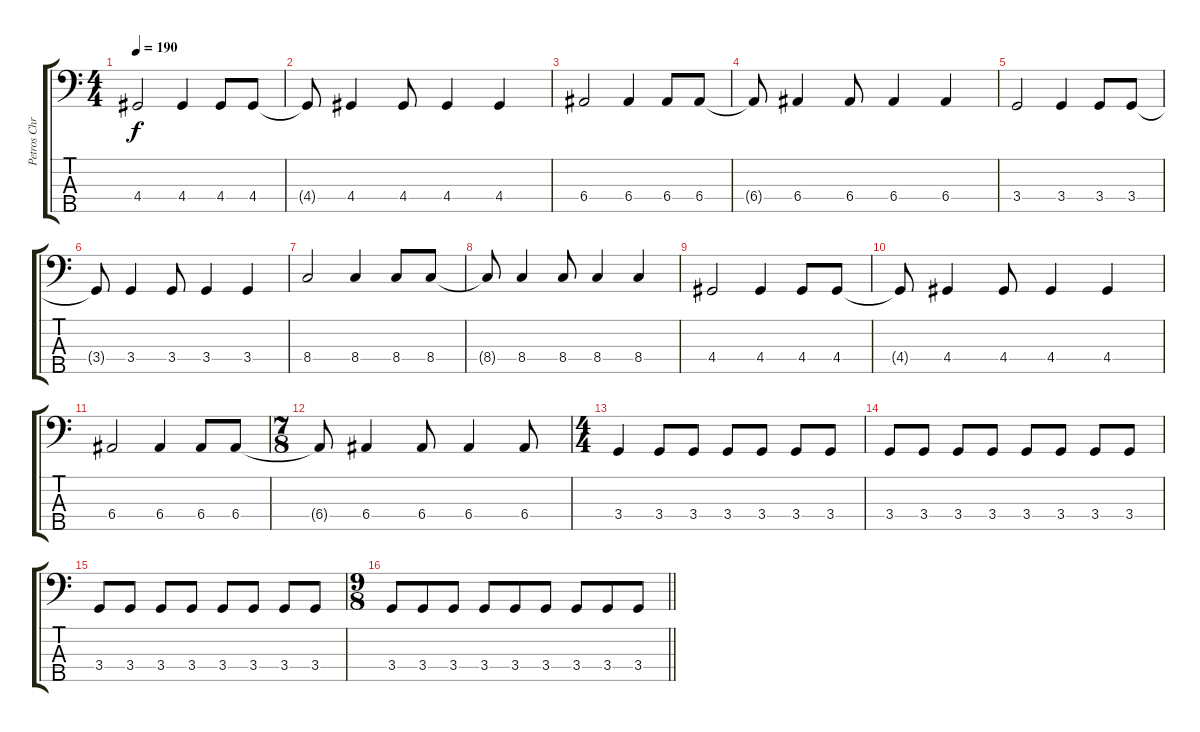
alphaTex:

\track ("Petros Christo" "Petros Chr") {instrument electricbassfinger}
\staff {score tabs}
\tuning (G2 D2 A1 E1 B0) {hide}
\ts (4 4)
\tempo 190
\clef f4
\ks c
4.4.2{dy f} 4.4.4 4.4.8 4.4.8 |
4.4{t}.8 4.4.4 4.4.8 4.4.4 4.4.4 |
6.4.2 6.4.4 6.4.8 6.4.8 |
6.4{t}.8 6.4.4 6.4.8 6.4.4 6.4.4 |
3.4.2 3.4.4 3.4.8 3.4.8 |
3.4{t}.8 3.4.4 3.4.8 3.4.4 3.4.4 |
8.4.2 8.4.4 8.4.8 8.4.8 |
8.4{t}.8 8.4.4 8.4.8 8.4.4 8.4.4 |
4.4.2 4.4.4 4.4.8 4.4.8 |
4.4{t}.8 4.4.4 4.4.8 4.4.4 4.4.4 |
6.4.2 6.4.4 6.4.8 6.4.8 |
\ts (7 8)
6.4{t}.8 6.4.4 6.4.8 6.4.4 6.4.8 |
\ts (4 4)
3.4.4 3.4.8 3.4.8 3.4.8 3.4.8 3.4.8 3.4.8 |
3.4.8 3.4.8 3.4.8 3.4.8 3.4.8 3.4.8 3.4.8 3.4.8 |
3.4.8 3.4.8 3.4.8 3.4.8 3.4.8 3.4.8 3.4.8 3.4.8 |
\ts (9 8)
\barLineRight lightlight
3.4.8 3.4.8 3.4.8 3.4.8 3.4.8 3.4.8 3.4.8 3.4.8 3.4.8
